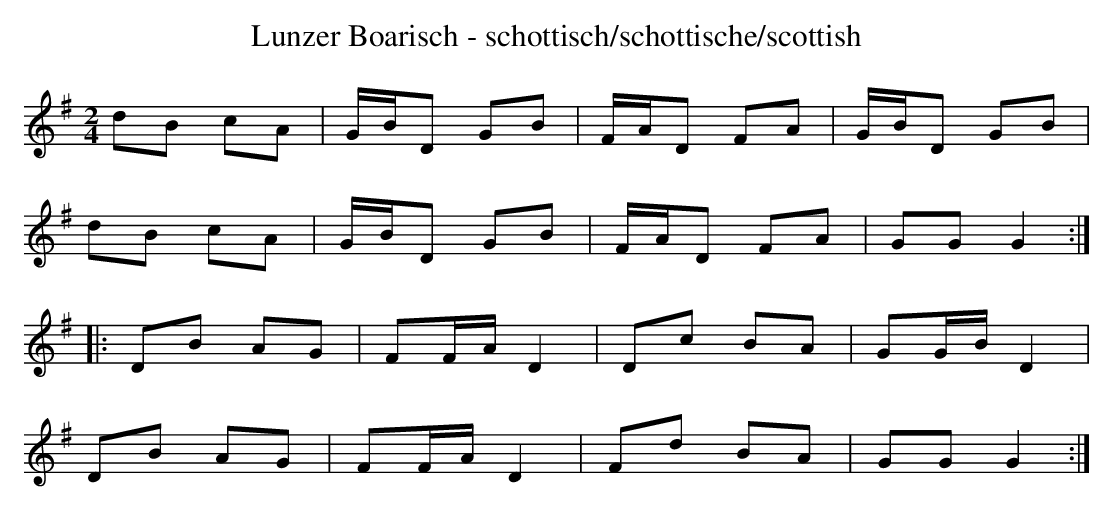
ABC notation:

X:1
T:Lunzer Boarisch - schottisch/schottische/scottish
M:2/4
L:1/16
K:G
d2B2 c2A2|GBD2 G2B2|FAD2 F2A2|GBD2 G2B2|
d2B2 c2A2|GBD2 G2B2|FAD2 F2A2|G2G2G4:|
|:D2B2 A2G2|F2FAD4|D2c2 B2A2|G2GBD4|
D2B2 A2G2|F2FAD4|F2d2 B2A2|G2G2G4:|
